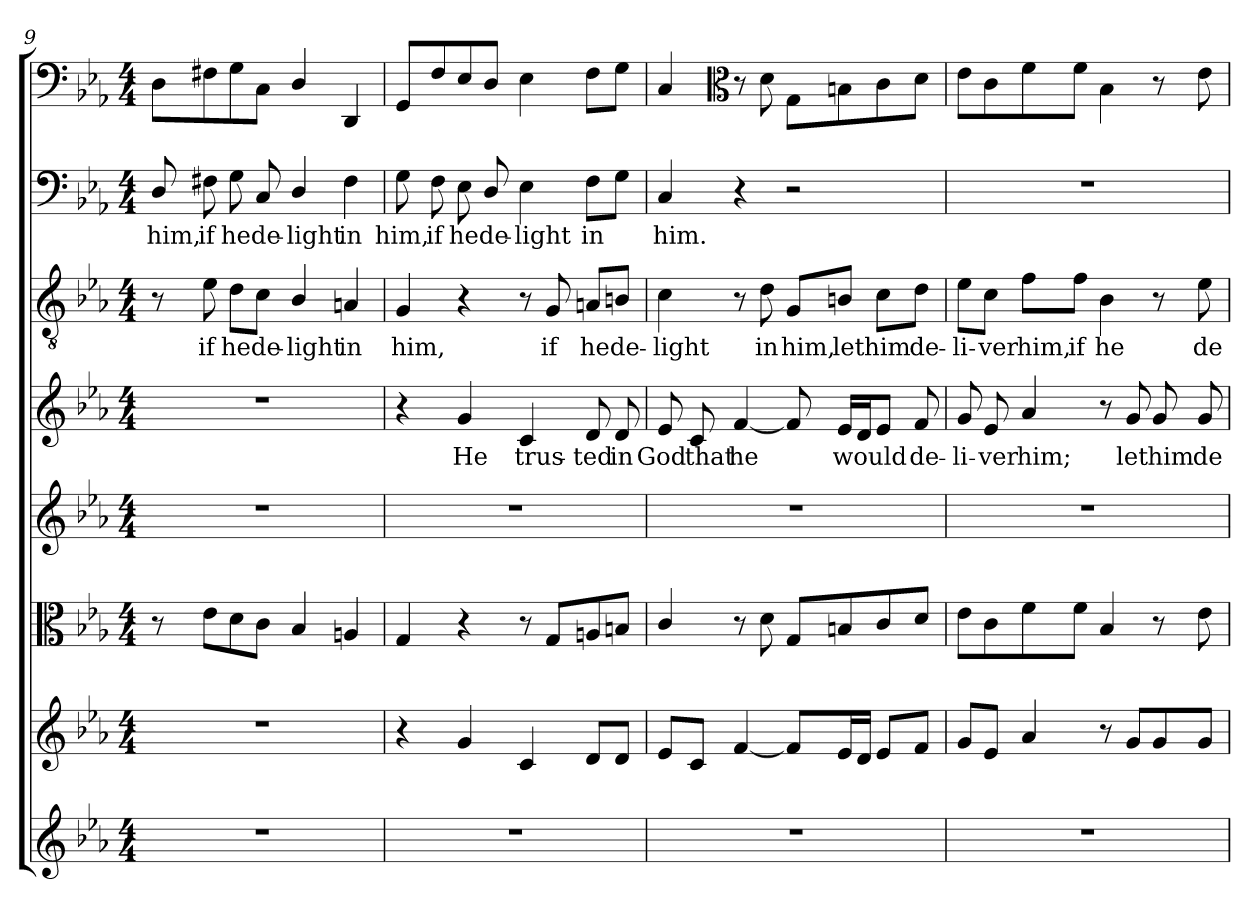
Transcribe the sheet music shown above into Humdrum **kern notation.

**kern	**kern	**kern	**kern	**kern	**text	**kern	**text	**kern	**text	**kern
*part8	*part7	*part6	*part5	*part4	*part4	*part3	*part3	*part2	*part2	*part1
*staff8	*staff7	*staff6	*staff5	*staff4	*staff4	*staff3	*staff3	*staff2	*staff2	*staff1
*clefG2	*clefG2	*clefC3	*clefG2	*clefG2	*	*clefGv2	*	*clefF4	*	*clefF4
*k[b-e-a-]	*k[b-e-a-]	*k[b-e-a-]	*k[b-e-a-]	*k[b-e-a-]	*	*k[b-e-a-]	*	*k[b-e-a-]	*	*k[b-e-a-]
*c:	*c:	*c:	*c:	*c:	*	*c:	*	*c:	*	*c:
*M4/4	*M4/4	*M4/4	*M4/4	*M4/4	*	*M4/4	*	*M4/4	*	*M4/4
=9	=9	=9	=9	=9	=9	=9	=9	=9	=9	=9
1r	1r	8r	1r	1r	.	8r	.	8D/	him,	8D\L
.	.	8e-\L	.	.	.	8e-\	if	8F#X\	if	8F#X\
.	.	8d\	.	.	.	8d\L	he	8G\	he	8G\
.	.	8c\J	.	.	.	8c\J	de-	8C/	de-	8C\J
.	.	4B-/	.	.	.	4B-/	-light	4D/	-light	4D/
.	.	4An/	.	.	.	4An/	in	4F#\	in	4DD/
=10	=10	=10	=10	=10	=10	=10	=10	=10	=10	=10
1r	4r	4G/	1r	4r	.	4G/	him,	8G\	him,	8GG/L
.	.	.	.	.	.	.	.	8F\	if	8F/
.	4g/	4r	.	4g/	He	4r	.	8E-\	he	8E-/
.	.	.	.	.	.	.	.	8D/	de-	8D/J
.	4c/	8r	.	4c/	trus-	8r	.	4E-\	-light	4E-\
.	.	8G/L	.	.	.	8G/	if	.	.	.
.	8d/L	8An/	.	8d/	-ted	8An/L	he	8F\L	in	8F\L
.	8d/J	8Bn/J	.	8d/	in	8Bn/J	de-	8G\J	.	8G\J
=11	=11	=11	=11	=11	=11	=11	=11	=11	=11	=11
1r	8e-/L	4c/	1r	8e-/	God	4c\	-light	4C/	him.	4C/
.	8c/J	.	.	8c/	that	.	.	.	.	.
*	*	*	*	*	*	*	*	*	*	*clefC3
.	[4f/	8r	.	[4f/	he	8r	.	4r	.	8r
.	.	8d\	.	.	.	8d\	in	.	.	8d\
.	8f/L]	8G/L	.	8f/]	.	8G/L	him,	2r	.	8G\L
.	16e-/L	8Bn/	.	16e-/LL	would	8Bn/J	let	.	.	8Bn\
.	16d/JJ	.	.	16d/J	.	.	.	.	.	.
.	8e-/L	8c/	.	8e-/J	.	8c\L	him	.	.	8c\
.	8f/J	8d/J	.	8f/	de-	8d\J	de-	.	.	8d\J
=12	=12	=12	=12	=12	=12	=12	=12	=12	=12	=12
1r	8g/L	8e-\L	1r	8g/	-li-	8e-\L	-li-	1r	.	8e-\L
.	8e-/J	8c\	.	8e-/	-ver	8c\J	-ver	.	.	8c\
.	4a-/	8f\	.	4a-/	him;	8f\L	him,	.	.	8f\
.	.	8f\J	.	.	.	8f\J	if	.	.	8f\J
.	8r	4B-/	.	8r	.	4B-\	he	.	.	4B-\
.	8g/L	.	.	8g/	let	.	.	.	.	.
.	8g/	8r	.	8g/	him	8r	.	.	.	8r
.	8g/J	8e-\	.	8g/	de-	8e-\	de-	.	.	8e-\
=	=	=	=	=	=	=	=	=	=	=
*-	*-	*-	*-	*-	*-	*-	*-	*-	*-	*-
